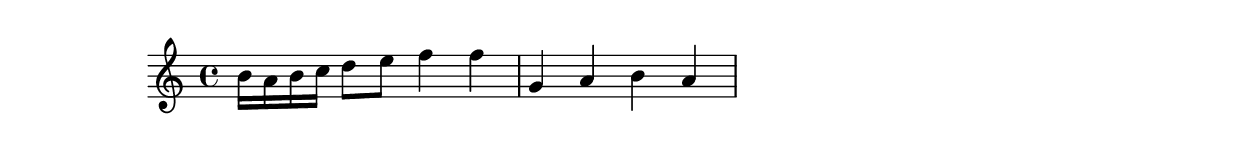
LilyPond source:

\version "2.18.2"

\header {
}


global= {
  \key c \major
  \time 4/4
}

violinSolo= \new Voice \relative a' {
  \clef violin
  b16 a b c d8 e f4 f
  g, a b a
}

\score {
  \new Staff << \global \violinSolo >>
  \layout { }
  %\midi {}
}
